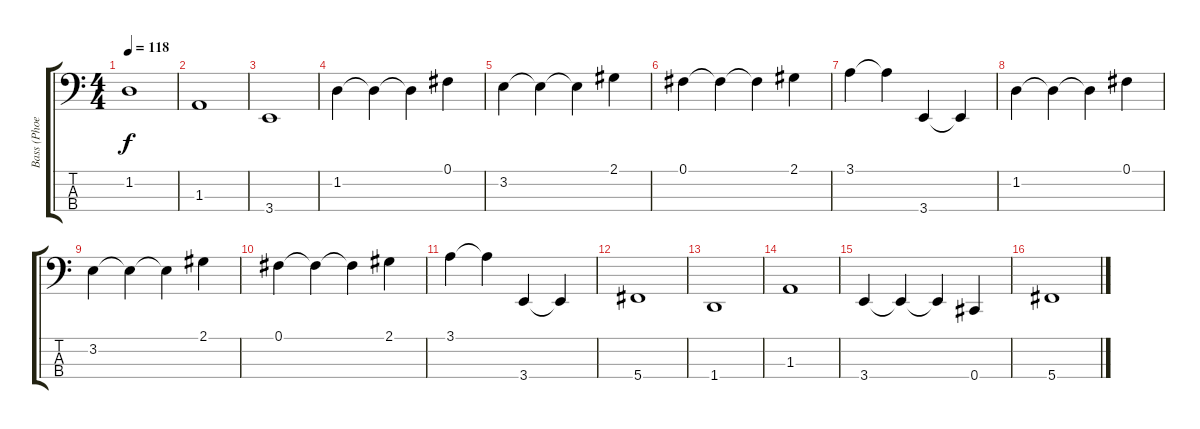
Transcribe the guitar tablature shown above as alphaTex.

\track ("Bass (Phoenix)" "Bass (Phoe") {instrument electricbassfinger}
\staff {score tabs}
\tuning (Gb2 Db2 Ab1 Db1) {hide}
\ts (4 4)
\tempo 118
\clef f4
\ks c
1.2.1{dy f} |
1.3.1 |
3.4.1 |
1.2.4 1.2{t}.4 1.2{t}.4 0.1.4 |
3.2.4 3.2{t}.4 3.2{t}.4 2.1.4 |
0.1.4 0.1{t}.4 0.1{t}.4 2.1.4 |
3.1.4 3.1{t}.4 3.4.4 3.4{t}.4 |
1.2.4 1.2{t}.4 1.2{t}.4 0.1.4 |
3.2.4 3.2{t}.4 3.2{t}.4 2.1.4 |
0.1.4 0.1{t}.4 0.1{t}.4 2.1.4 |
3.1.4 3.1{t}.4 3.4.4 3.4{t}.4 |
5.4.1 |
1.4.1 |
1.3.1 |
3.4.4 3.4{t}.4 3.4{t}.4 0.4.4 |
5.4.1
